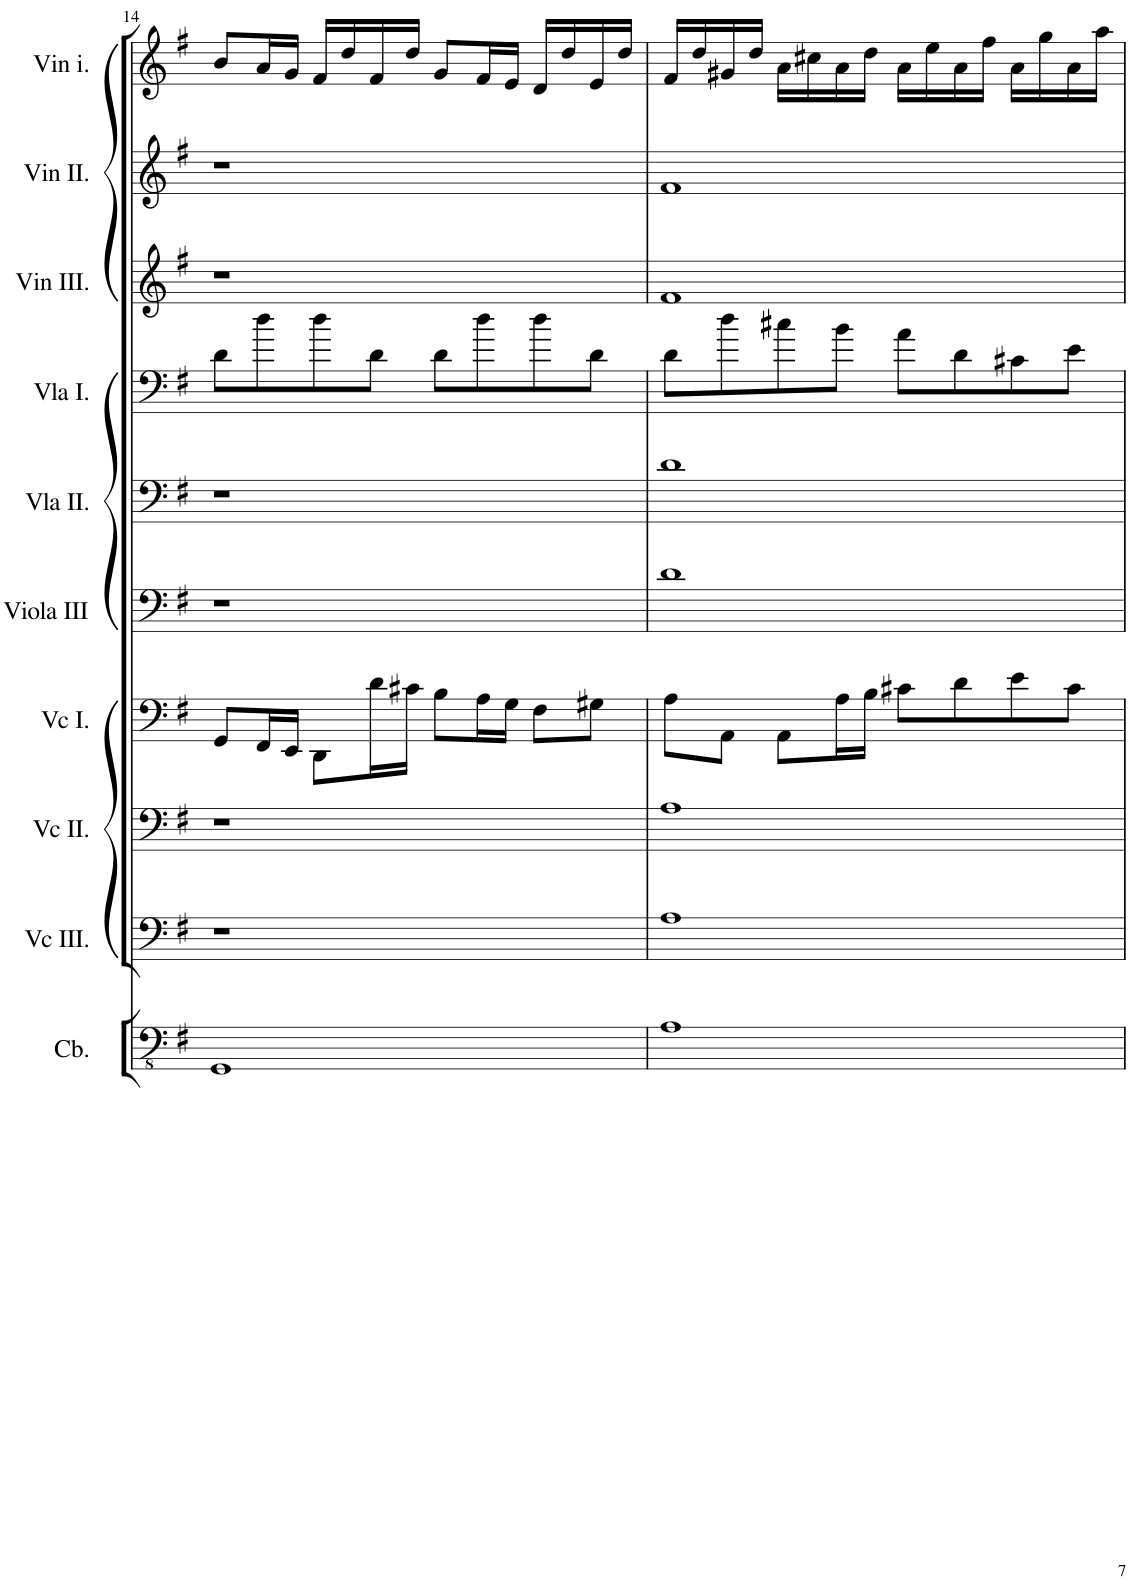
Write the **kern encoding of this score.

**kern	**kern	**kern	**kern	**kern	**kern	**kern	**kern	**kern	**kern
*part10	*part9	*part8	*part7	*part6	*part5	*part4	*part3	*part2	*part1
*staff10	*staff9	*staff8	*staff7	*staff6	*staff5	*staff4	*staff3	*staff2	*staff1
*I"Contrabass	*I"Violoncello III	*I"Violoncello II	*I"Violoncello I	*I"Viola III	*I"Viola II	*I"Viola I	*I"Violin III	*I"Violin II	*I"Violin I
*I'Cb.	*I'Vc III.	*I'Vc II.	*I'Vc I.	*I'Viola III	*I'Vla II.	*I'Vla I.	*I'Vin III.	*I'Vin II.	*I'Vin i.
!!LO:PB:g=z
*clefFv4	*clefF4	*clefF4	*clefF4	*clefF4	*clefF4	*clefF4	*clefG2	*clefG2	*clefG2
*Trd7c12	*Trd7c12	*	*	*	*	*	*	*	*
*k[f#]	*k[f#]	*k[f#]	*k[f#]	*k[f#]	*k[f#]	*k[f#]	*k[f#]	*k[f#]	*k[f#]
*M4/4	*M4/4	*M4/4	*M4/4	*M4/4	*M4/4	*M4/4	*M4/4	*M4/4	*M4/4
=14	=14	=14	=14	=14	=14	=14	=14	=14	=14
1GGG	1r	1r	8GG/L	1r	1r	8d\L	1r	1r	8b/L
.	.	.	16FF#/L	.	.	8dd\	.	.	16a/L
.	.	.	16EE/JJ	.	.	.	.	.	16g/JJ
.	.	.	8DD\L	.	.	8dd\	.	.	16f#/LL
.	.	.	.	.	.	.	.	.	16dd/
.	.	.	16d\L	.	.	8d\J	.	.	16f#/
.	.	.	16c#X\JJ	.	.	.	.	.	16dd/JJ
.	.	.	8B\L	.	.	8d\L	.	.	8g/L
.	.	.	16A\L	.	.	8dd\	.	.	16f#/L
.	.	.	16G\JJ	.	.	.	.	.	16e/JJ
.	.	.	8F#\L	.	.	8dd\	.	.	16d/LL
.	.	.	.	.	.	.	.	.	16dd/
.	.	.	8G#X\J	.	.	8d\J	.	.	16e/
.	.	.	.	.	.	.	.	.	16dd/JJ
=15	=15	=15	=15	=15	=15	=15	=15	=15	=15
1AA	1A	1A	8A\L	1d	1d	8d\L	1f#	1f#	16f#/LL
.	.	.	.	.	.	.	.	.	16dd/
.	.	.	8AA\J	.	.	8dd\	.	.	16g#X/
.	.	.	.	.	.	.	.	.	16dd/JJ
.	.	.	8AA\L	.	.	8cc#X\	.	.	16a\LL
.	.	.	.	.	.	.	.	.	16cc#X\
.	.	.	16A\L	.	.	8b\J	.	.	16a\
.	.	.	16B\JJ	.	.	.	.	.	16dd\JJ
.	.	.	8c#X\L	.	.	8a\L	.	.	16a\LL
.	.	.	.	.	.	.	.	.	16ee\
.	.	.	8d\	.	.	8d\	.	.	16a\
.	.	.	.	.	.	.	.	.	16ff#\JJ
.	.	.	8e\	.	.	8c#X\	.	.	16a\LL
.	.	.	.	.	.	.	.	.	16gg\
.	.	.	8c#\J	.	.	8e\J	.	.	16a\
.	.	.	.	.	.	.	.	.	16aa\JJ
=	=	=	=	=	=	=	=	=	=
*-	*-	*-	*-	*-	*-	*-	*-	*-	*-
